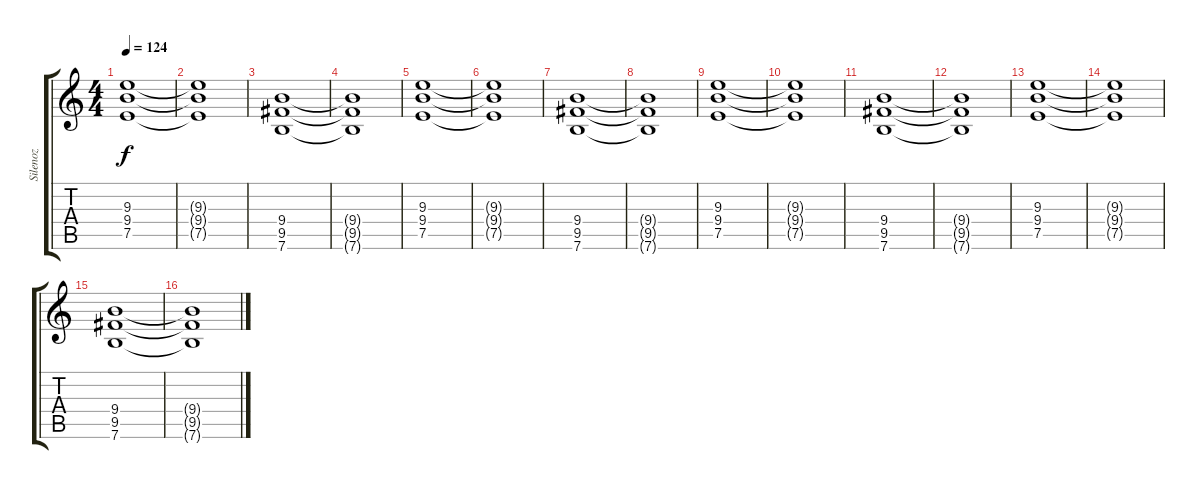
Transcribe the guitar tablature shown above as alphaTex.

\track ("Silenoz" "Silenoz") {instrument distortionguitar}
\staff {score tabs}
\tuning (E4 B3 G3 D3 A2 E2) {hide}
\ts (4 4)
\tempo 124
\clef g2
\ks c
(9.3 9.4 7.5).1{dy f} |
(9.3{t} 9.4{t} 7.5{t}).1 |
(9.4 9.5 7.6).1 |
(9.4{t} 9.5{t} 7.6{t}).1 |
(9.3 9.4 7.5).1 |
(9.3{t} 9.4{t} 7.5{t}).1 |
(9.4 9.5 7.6).1 |
(9.4{t} 9.5{t} 7.6{t}).1 |
(9.3 9.4 7.5).1 |
(9.3{t} 9.4{t} 7.5{t}).1 |
(9.4 9.5 7.6).1 |
(9.4{t} 9.5{t} 7.6{t}).1 |
(9.3 9.4 7.5).1 |
(9.3{t} 9.4{t} 7.5{t}).1 |
(9.4 9.5 7.6).1 |
(9.4{t} 9.5{t} 7.6{t}).1
